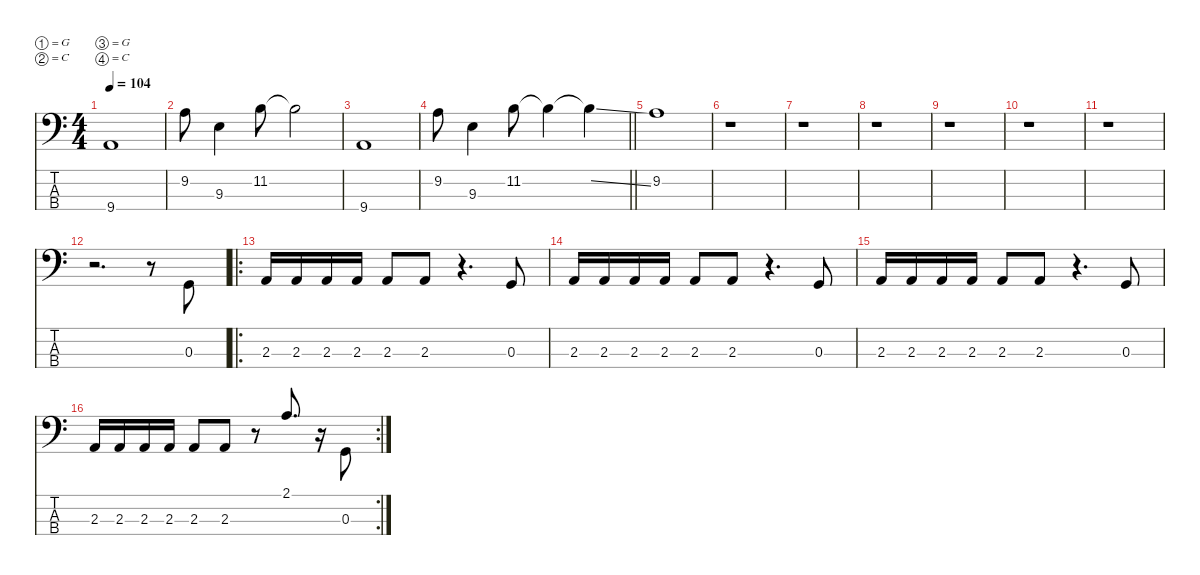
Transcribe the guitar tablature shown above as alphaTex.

\defaultSystemsLayout 4
\hideDynamics
\bracketExtendMode nobrackets
\singleTrackTrackNamePolicy hidden
\multiTrackTrackNamePolicy hidden
\firstSystemTrackNameMode fullname
\firstSystemTrackNameOrientation horizontal
\otherSystemsTrackNameOrientation horizontal
\track ("Bass" "el.bs.") {defaultSystemsLayout 8 instrument electricbassfinger}
\staff {score tabs}
\tuning (G2 C2 G1 C1)
\ts (4 4)
\tempo 104
\clef f4
\ks c
9.4.1{dy ff beam Up} |
9.2.8{beam Down} 9.3.4{beam Down} 11.2.8{beam Down} 11.2{t}.2{beam Down} |
9.4.1{beam Up} |
\barLineRight lightlight
9.2.8{beam Down} 9.3.4{beam Down} 11.2.8{beam Down} 11.2{t}.4{beam Down} 11.2{ss t}.4{beam Down} |
9.2.1{beam Down} |
r.1{beam Down} |
r.1{beam Down} |
r.1{beam Down} |
r.1{beam Down} |
r.1{beam Down} |
r.1{beam Down} |
r.2{d beam Down} r.8{beam Down} 0.3.8{beam Up} |
\ro
2.3.16{beam Up} 2.3.16{beam Up} 2.3.16{beam Up} 2.3.16{beam Up} 2.3.8{beam Up} 2.3.8{beam Up} r.4{d beam Up} 0.3.8{beam Up} |
2.3.16{beam Up} 2.3.16{beam Up} 2.3.16{beam Up} 2.3.16{beam Up} 2.3.8{beam Up} 2.3.8{beam Up} r.4{d beam Up} 0.3.8{beam Up} |
2.3.16{beam Up} 2.3.16{beam Up} 2.3.16{beam Up} 2.3.16{beam Up} 2.3.8{beam Up} 2.3.8{beam Up} r.4{d beam Up} 0.3.8{beam Up} |
\rc 2
2.3.16{beam Up} 2.3.16{beam Up} 2.3.16{beam Up} 2.3.16{beam Up} 2.3.8{beam Up} 2.3.8{beam Up} r.8{beam Up} 2.1.8{d beam Down} r.16{beam Down} 0.3.8{beam Up}
